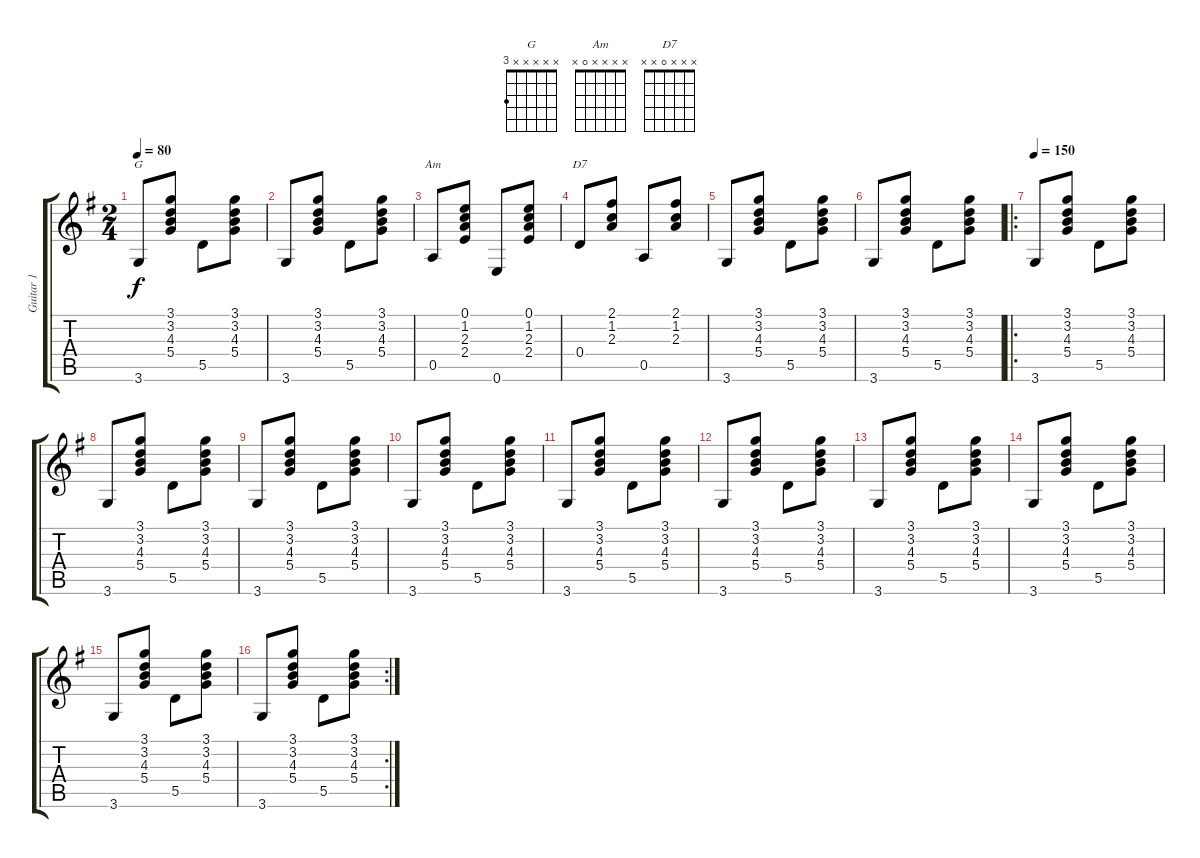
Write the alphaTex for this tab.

\track ("Guitar 1" "Guitar 1") {instrument acousticguitarsteel}
\staff {score tabs}
\tuning (E4 B3 G3 D3 A2 E2) {hide}
\chord ("G" x x x x x 3)
\chord ("Am" x x x x 0 x)
\chord ("D7" x x x 0 x x)
\ts (2 4)
\tempo 80
\clef g2
\ks g
3.6.8{ch "G" dy f} (3.1 3.2 4.3 5.4).8 5.5.8 (3.1 3.2 4.3 5.4).8 |
3.6.8 (3.1 3.2 4.3 5.4).8 5.5.8 (3.1 3.2 4.3 5.4).8 |
0.5.8{ch "Am"} (0.1 1.2 2.3 2.4).8 0.6.8 (0.1 1.2 2.3 2.4).8 |
0.4.8{ch "D7"} (2.1 1.2 2.3).8 0.5.8 (2.1 1.2 2.3).8 |
3.6.8 (3.1 3.2 4.3 5.4).8 5.5.8 (3.1 3.2 4.3 5.4).8 |
3.6.8 (3.1 3.2 4.3 5.4).8 5.5.8 (3.1 3.2 4.3 5.4).8 |
\ro
\tempo 150
3.6.8 (3.1 3.2 4.3 5.4).8 5.5.8 (3.1 3.2 4.3 5.4).8 |
3.6.8 (3.1 3.2 4.3 5.4).8 5.5.8 (3.1 3.2 4.3 5.4).8 |
3.6.8 (3.1 3.2 4.3 5.4).8 5.5.8 (3.1 3.2 4.3 5.4).8 |
3.6.8 (3.1 3.2 4.3 5.4).8 5.5.8 (3.1 3.2 4.3 5.4).8 |
3.6.8 (3.1 3.2 4.3 5.4).8 5.5.8 (3.1 3.2 4.3 5.4).8 |
3.6.8 (3.1 3.2 4.3 5.4).8 5.5.8 (3.1 3.2 4.3 5.4).8 |
3.6.8 (3.1 3.2 4.3 5.4).8 5.5.8 (3.1 3.2 4.3 5.4).8 |
3.6.8 (3.1 3.2 4.3 5.4).8 5.5.8 (3.1 3.2 4.3 5.4).8 |
3.6.8 (3.1 3.2 4.3 5.4).8 5.5.8 (3.1 3.2 4.3 5.4).8 |
\rc 2
3.6.8 (3.1 3.2 4.3 5.4).8 5.5.8 (3.1 3.2 4.3 5.4).8
